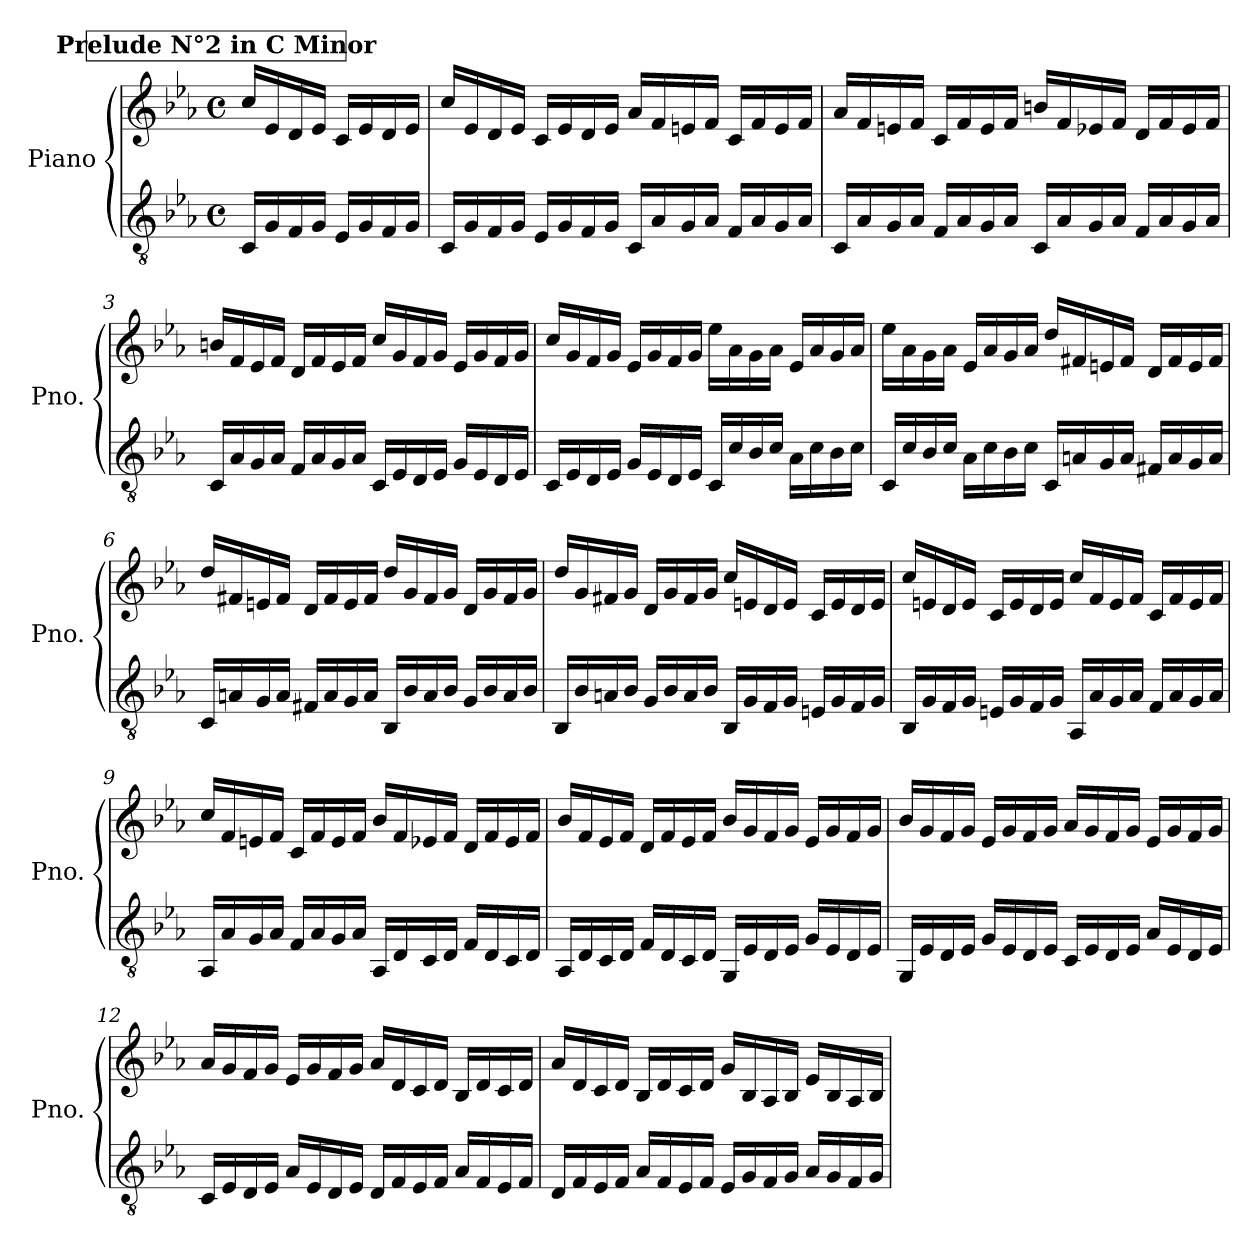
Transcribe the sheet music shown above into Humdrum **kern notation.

**kern	**kern	**dynam
*part1	*part1	*part1
*staff2	*staff1	*staff1/2
*I"Piano	*	*
*I'Pno.	*	*
*clefGv2	*clefG2	*
*k[b-e-a-]	*k[b-e-a-]	*
*M4/4	*M4/4	*
*met(c)	*met(c)	*
*MM100	*MM100	*
!!LO:REH:place=s1:a:B:fs=20:t=Prelude N°2 in C Minor
=	=	=
!	!	!LO:DY:b=2
!	!	!LO:DY:n=1:b
16C/LL	16cc/LL	mp mp
16G/	16e-/	.
16F/	16d/	.
16G/JJ	16e-/JJ	.
16E-/LL	16c/LL	.
16G/	16e-/	.
16F/	16d/	.
16G/JJ	16e-/JJ	.
=1	=1	=1
16C/LL	16cc/LL	.
16G/	16e-/	.
16F/	16d/	.
16G/JJ	16e-/JJ	.
16E-/LL	16c/LL	.
16G/	16e-/	.
16F/	16d/	.
16G/JJ	16e-/JJ	.
16C/LL	16a-/LL	.
16A-/	16f/	.
16G/	16en/	.
16A-/JJ	16f/JJ	.
16F/LL	16c/LL	.
16A-/	16f/	.
16G/	16e/	.
16A-/JJ	16f/JJ	.
!!LO:LB:g=z
=2	=2	=2
16C/LL	16a-/LL	.
16A-/	16f/	.
16G/	16en/	.
16A-/JJ	16f/JJ	.
16F/LL	16c/LL	.
16A-/	16f/	.
16G/	16e/	.
16A-/JJ	16f/JJ	.
16C/LL	16bn/LL	.
16A-/	16f/	.
16G/	16e-X/	.
16A-/JJ	16f/JJ	.
16F/LL	16d/LL	.
16A-/	16f/	.
16G/	16e-/	.
16A-/JJ	16f/JJ	.
=3	=3	=3
16C/LL	16bn/LL	.
16A-/	16f/	.
16G/	16e-/	.
16A-/JJ	16f/JJ	.
16F/LL	16d/LL	.
16A-/	16f/	.
16G/	16e-/	.
16A-/JJ	16f/JJ	.
16C/LL	16cc/LL	.
16E-/	16g/	.
16D/	16f/	.
16E-/JJ	16g/JJ	.
16G/LL	16e-/LL	.
16E-/	16g/	.
16D/	16f/	.
16E-/JJ	16g/JJ	.
!!LO:LB:g=z
=4	=4	=4
16C/LL	16cc/LL	.
16E-/	16g/	.
16D/	16f/	.
16E-/JJ	16g/JJ	.
16G/LL	16e-/LL	.
16E-/	16g/	.
16D/	16f/	.
16E-/JJ	16g/JJ	.
16C/LL	16ee-\LL	.
16c/	16a-\	.
16B-/	16g\	.
16c/JJ	16a-\JJ	.
16A-\LL	16e-/LL	.
16c\	16a-/	.
16B-\	16g/	.
16c\JJ	16a-/JJ	.
=5	=5	=5
16C/LL	16ee-\LL	.
16c/	16a-\	.
16B-/	16g\	.
16c/JJ	16a-\JJ	.
16A-\LL	16e-/LL	.
16c\	16a-/	.
16B-\	16g/	.
16c\JJ	16a-/JJ	.
16C/LL	16dd/LL	.
16An/	16f#X/	.
16G/	16en/	.
16A/JJ	16f#/JJ	.
16F#X/LL	16d/LL	.
16A/	16f#/	.
16G/	16e/	.
16A/JJ	16f#/JJ	.
!!LO:LB:g=z
=6	=6	=6
16C/LL	16dd/LL	.
16An/	16f#X/	.
16G/	16en/	.
16A/JJ	16f#/JJ	.
16F#X/LL	16d/LL	.
16A/	16f#/	.
16G/	16e/	.
16A/JJ	16f#/JJ	.
16BB-/LL	16dd/LL	.
16B-/	16g/	.
16A/	16f#/	.
16B-/JJ	16g/JJ	.
16G/LL	16d/LL	.
16B-/	16g/	.
16A/	16f#/	.
16B-/JJ	16g/JJ	.
=7	=7	=7
16BB-/LL	16dd/LL	.
16B-/	16g/	.
16An/	16f#X/	.
16B-/JJ	16g/JJ	.
16G/LL	16d/LL	.
16B-/	16g/	.
16A/	16f#/	.
16B-/JJ	16g/JJ	.
16BB-/LL	16cc/LL	.
16G/	16en/	.
16F/	16d/	.
16G/JJ	16e/JJ	.
16En/LL	16c/LL	.
16G/	16e/	.
16F/	16d/	.
16G/JJ	16e/JJ	.
!!LO:PB:g=z
=8	=8	=8
16BB-/LL	16cc/LL	.
16G/	16en/	.
16F/	16d/	.
16G/JJ	16e/JJ	.
16En/LL	16c/LL	.
16G/	16e/	.
16F/	16d/	.
16G/JJ	16e/JJ	.
16AA-/LL	16cc/LL	.
16A-/	16f/	.
16G/	16e/	.
16A-/JJ	16f/JJ	.
16F/LL	16c/LL	.
16A-/	16f/	.
16G/	16e/	.
16A-/JJ	16f/JJ	.
=9	=9	=9
16AA-/LL	16cc/LL	.
16A-/	16f/	.
16G/	16en/	.
16A-/JJ	16f/JJ	.
16F/LL	16c/LL	.
16A-/	16f/	.
16G/	16e/	.
16A-/JJ	16f/JJ	.
16AA-/LL	16b-/LL	.
16D/	16f/	.
16C/	16e-X/	.
16D/JJ	16f/JJ	.
16F/LL	16d/LL	.
16D/	16f/	.
16C/	16e-/	.
16D/JJ	16f/JJ	.
!!LO:LB:g=z
=10	=10	=10
16AA-/LL	16b-/LL	.
16D/	16f/	.
16C/	16e-/	.
16D/JJ	16f/JJ	.
16F/LL	16d/LL	.
16D/	16f/	.
16C/	16e-/	.
16D/JJ	16f/JJ	.
16GG/LL	16b-/LL	.
16E-/	16g/	.
16D/	16f/	.
16E-/JJ	16g/JJ	.
16G/LL	16e-/LL	.
16E-/	16g/	.
16D/	16f/	.
16E-/JJ	16g/JJ	.
=11	=11	=11
16GG/LL	16b-/LL	.
16E-/	16g/	.
16D/	16f/	.
16E-/JJ	16g/JJ	.
16G/LL	16e-/LL	.
16E-/	16g/	.
16D/	16f/	.
16E-/JJ	16g/JJ	.
16C/LL	16a-/LL	.
16E-/	16g/	.
16D/	16f/	.
16E-/JJ	16g/JJ	.
16A-/LL	16e-/LL	.
16E-/	16g/	.
16D/	16f/	.
16E-/JJ	16g/JJ	.
!!LO:LB:g=z
=12	=12	=12
16C/LL	16a-/LL	.
16E-/	16g/	.
16D/	16f/	.
16E-/JJ	16g/JJ	.
16A-/LL	16e-/LL	.
16E-/	16g/	.
16D/	16f/	.
16E-/JJ	16g/JJ	.
16D/LL	16a-/LL	.
16F/	16d/	.
16E-/	16c/	.
16F/JJ	16d/JJ	.
16A-/LL	16B-/LL	.
16F/	16d/	.
16E-/	16c/	.
16F/JJ	16d/JJ	.
=13	=13	=13
16D/LL	16a-/LL	.
16F/	16d/	.
16E-/	16c/	.
16F/JJ	16d/JJ	.
16A-/LL	16B-/LL	.
16F/	16d/	.
16E-/	16c/	.
16F/JJ	16d/JJ	.
16E-/LL	16g/LL	.
16G/	16B-/	.
16F/	16A-/	.
16G/JJ	16B-/JJ	.
16A-/LL	16e-/LL	.
16G/	16B-/	.
16F/	16A-/	.
16G/JJ	16B-/JJ	.
=	=	=
*-	*-	*-
